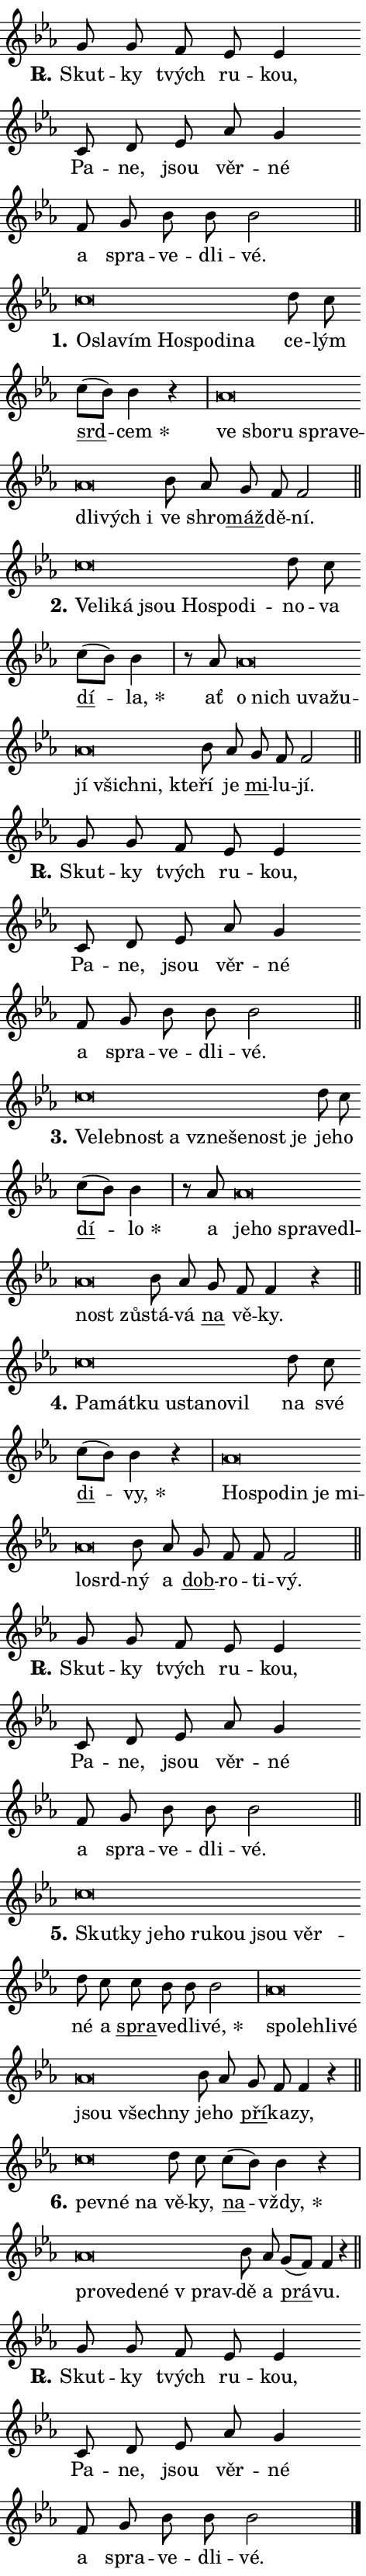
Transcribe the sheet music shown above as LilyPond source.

\version "2.24.0"
\header { tagline = "" }
\paper {
  indent = 0\cm
  top-margin = 0\cm
  right-margin = 0.13\cm % to fit lyric hyphens
  bottom-margin = 0\cm
  left-margin = 0\cm
  paper-width = 8\cm
  page-breaking = #ly:one-page-breaking
  system-system-spacing.basic-distance = #11
  score-system-spacing.basic-distance = #11
  ragged-last = ##f
}


%% Author: Thomas Morley
%% https://lists.gnu.org/archive/html/lilypond-user/2020-05/msg00002.html
#(define (line-position grob)
"Returns position of @var[grob} in current system:
   @code{'start}, if at first time-step
   @code{'end}, if at last time-step
   @code{'middle} otherwise
"
  (let* ((col (ly:item-get-column grob))
         (ln (ly:grob-object col 'left-neighbor))
         (rn (ly:grob-object col 'right-neighbor))
         (col-to-check-left (if (ly:grob? ln) ln col))
         (col-to-check-right (if (ly:grob? rn) rn col))
         (break-dir-left
           (and
             (ly:grob-property col-to-check-left 'non-musical #f)
             (ly:item-break-dir col-to-check-left)))
         (break-dir-right
           (and
             (ly:grob-property col-to-check-right 'non-musical #f)
             (ly:item-break-dir col-to-check-right))))
        (cond ((eqv? 1 break-dir-left) 'start)
              ((eqv? -1 break-dir-right) 'end)
              (else 'middle))))

#(define (tranparent-at-line-position vctor)
  (lambda (grob)
  "Relying on @code{line-position} select the relevant enry from @var{vctor}.
Used to determine transparency,"
    (case (line-position grob)
      ((end) (not (vector-ref vctor 0)))
      ((middle) (not (vector-ref vctor 1)))
      ((start) (not (vector-ref vctor 2))))))

noteHeadBreakVisibility =
#(define-music-function (break-visibility)(vector?)
"Makes @code{NoteHead}s transparent relying on @var{break-visibility}"
#{
  \override NoteHead.transparent =
    #(tranparent-at-line-position break-visibility)
#})

#(define delete-ledgers-for-transparent-note-heads
  (lambda (grob)
    "Reads whether a @code{NoteHead} is transparent.
If so this @code{NoteHead} is removed from @code{'note-heads} from
@var{grob}, which is supposed to be @code{LedgerLineSpanner}.
As a result ledgers are not printed for this @code{NoteHead}"
    (let* ((nhds-array (ly:grob-object grob 'note-heads))
           (nhds-list
             (if (ly:grob-array? nhds-array)
                 (ly:grob-array->list nhds-array)
                 '()))
           ;; Relies on the transparent-property being done before
           ;; Staff.LedgerLineSpanner.after-line-breaking is executed.
           ;; This is fragile ...
           (to-keep
             (remove
               (lambda (nhd)
                 (ly:grob-property nhd 'transparent #f))
               nhds-list)))
      ;; TODO find a better method to iterate over grob-arrays, similiar
      ;; to filter/remove etc for lists
      ;; For now rebuilt from scratch
      (set! (ly:grob-object grob 'note-heads)  '())
      (for-each
        (lambda (nhd)
          (ly:pointer-group-interface::add-grob grob 'note-heads nhd))
        to-keep))))

squashNotes = {
  \override NoteHead.X-extent = #'(-0.2 . 0.2)
  \override NoteHead.Y-extent = #'(-0.75 . 0)
  \override NoteHead.stencil =
    #(lambda (grob)
       (let ((pos (ly:grob-property grob 'staff-position)))
         (begin
           (if (< pos -7) (display "ERROR: Lower brevis then expected\n") (display ""))
           (if (<= pos -6) ly:text-interface::print ly:note-head::print))))
}
unSquashNotes = {
  \revert NoteHead.X-extent
  \revert NoteHead.Y-extent
  \revert NoteHead.stencil
}

hideNotes = \noteHeadBreakVisibility #begin-of-line-visible
unHideNotes = \noteHeadBreakVisibility #all-visible

% work-around for resetting accidentals
% https://lilypond.org/doc/v2.23/Documentation/notation/displaying-rhythms#unmetered-music
cadenzaMeasure = {
  \cadenzaOff
  \partial 1024 s1024
  \cadenzaOn
}

#(define-markup-command (accent layout props text) (markup?)
  "Underline accented syllable"
  (interpret-markup layout props
    #{\markup \override #'(offset . 4.3) \underline { #text }#}))

responsum = \markup \concat {
  "R" \hspace #-1.05 \path #0.1 #'((moveto 0 0.07) (lineto 0.9 0.8)) \hspace #0.05 "."
}

spaceSize = #0.6828661417322834 % exact space size for TeX Gyre Schola

\layout {
  \context {
    \Staff
    \remove "Time_signature_engraver"
    \override LedgerLineSpanner.after-line-breaking = #delete-ledgers-for-transparent-note-heads
  }
  \context {
    \Lyrics {
      \override LyricSpace.minimum-distance = \spaceSize
      \override LyricText.font-name = #"TeX Gyre Schola"
      \override LyricText.font-size = 1
      \override StanzaNumber.font-name = #"TeX Gyre Schola Bold"
      \override StanzaNumber.font-size = 1
    }
  }
  \context {
    \Score 
    \override NoteHead.text =
      #(lambda (grob) 
        (let ((pos (ly:grob-property grob 'staff-position)))
          #{\markup {
            \combine
              \halign #-0.55 \raise #(if (= pos -6) 0 0.5) \override #'(thickness . 2) \draw-line #'(3.2 . 0)
              \musicglyph "noteheads.sM1"
          }#}))
  }
}

% magnetic-lyrics.ily
%
%   written by
%     Jean Abou Samra <jean@abou-samra.fr>
%     Werner Lemberg <wl@gnu.org>
%
%   adapted by
%     Jiri Hon <jiri.hon@gmail.com>
%
% Version 2022-Apr-15

% https://www.mail-archive.com/lilypond-user@gnu.org/msg149350.html

#(define (Left_hyphen_pointer_engraver context)
   "Collect syllable-hyphen-syllable occurrences in lyrics and store
them in properties.  This engraver only looks to the left.  For
example, if the lyrics input is @code{foo -- bar}, it does the
following.

@itemize @bullet
@item
Set the @code{text} property of the @code{LyricHyphen} grob between
@q{foo} and @q{bar} to @code{foo}.

@item
Set the @code{left-hyphen} property of the @code{LyricText} grob with
text @q{foo} to the @code{LyricHyphen} grob between @q{foo} and
@q{bar}.
@end itemize

Use this auxiliary engraver in combination with the
@code{lyric-@/text::@/apply-@/magnetic-@/offset!} hook."
   (let ((hyphen #f)
         (text #f))
     (make-engraver
      (acknowledgers
       ((lyric-syllable-interface engraver grob source-engraver)
        (set! text grob)))
      (end-acknowledgers
       ((lyric-hyphen-interface engraver grob source-engraver)
        ;(when (not (grob::has-interface grob 'lyric-space-interface))
          (set! hyphen grob)));)
      ((stop-translation-timestep engraver)
       (when (and text hyphen)
         (ly:grob-set-object! text 'left-hyphen hyphen))
       (set! text #f)
       (set! hyphen #f)))))

#(define (lyric-text::apply-magnetic-offset! grob)
   "If the space between two syllables is less than the value in
property @code{LyricText@/.details@/.squash-threshold}, move the right
syllable to the left so that it gets concatenated with the left
syllable.

Use this function as a hook for
@code{LyricText@/.after-@/line-@/breaking} if the
@code{Left_@/hyphen_@/pointer_@/engraver} is active."
   (let ((hyphen (ly:grob-object grob 'left-hyphen #f)))
     (when hyphen
       (let ((left-text (ly:spanner-bound hyphen LEFT)))
         (when (grob::has-interface left-text 'lyric-syllable-interface)
           (let* ((common (ly:grob-common-refpoint grob left-text X))
                  (this-x-ext (ly:grob-extent grob common X))
                  (left-x-ext
                   (begin
                     ;; Trigger magnetism for left-text.
                     (ly:grob-property left-text 'after-line-breaking)
                     (ly:grob-extent left-text common X)))
                  ;; `delta` is the gap width between two syllables.
                  (delta (- (interval-start this-x-ext)
                            (interval-end left-x-ext)))
                  (details (ly:grob-property grob 'details))
                  (threshold (assoc-get 'squash-threshold details 0.2)))
             (when (< delta threshold)
               (let* (;; We have to manipulate the input text so that
                      ;; ligatures crossing syllable boundaries are not
                      ;; disabled.  For languages based on the Latin
                      ;; script this is essentially a beautification.
                      ;; However, for non-Western scripts it can be a
                      ;; necessity.
                      (lt (ly:grob-property left-text 'text))
                      (rt (ly:grob-property grob 'text))
                      (is-space (grob::has-interface hyphen 'lyric-space-interface))
                      (space (if is-space " " ""))
                      (extra-delta (if is-space spaceSize 0))
                      ;; Append new syllable.
                      (ltrt-space (if (and (string? lt) (string? rt))
                                (string-append lt space rt)
                                (make-concat-markup (list lt space rt))))
                      ;; Right-align `ltrt` to the right side.
                      (ltrt-space-markup (grob-interpret-markup
                               grob
                               (make-translate-markup
                                (cons (interval-length this-x-ext) 0)
                                (make-right-align-markup ltrt-space)))))
                 (begin
                   ;; Don't print `left-text`.
                   (ly:grob-set-property! left-text 'stencil #f)
                   ;; Set text and stencil (which holds all collected
                   ;; syllables so far) and shift it to the left.
                   (ly:grob-set-property! grob 'text ltrt-space)
                   (ly:grob-set-property! grob 'stencil ltrt-space-markup)
                   (ly:grob-translate-axis! grob (- (- delta extra-delta)) X))))))))))


#(define (lyric-hyphen::displace-bounds-first grob)
   ;; Make very sure this callback isn't triggered too early.
   (let ((left (ly:spanner-bound grob LEFT))
         (right (ly:spanner-bound grob RIGHT)))
     (ly:grob-property left 'after-line-breaking)
     (ly:grob-property right 'after-line-breaking)
     (ly:lyric-hyphen::print grob)))

squashThreshold = #0.4

\layout {
  \context {
    \Lyrics
    \consists #Left_hyphen_pointer_engraver
    \override LyricText.after-line-breaking =
      #lyric-text::apply-magnetic-offset!
    \override LyricHyphen.stencil = #lyric-hyphen::displace-bounds-first
    \override LyricText.details.squash-threshold = \squashThreshold
    \override LyricHyphen.minimum-distance = 0
    \override LyricHyphen.minimum-length = \squashThreshold
  }
}

squashText = \override LyricText.details.squash-threshold = 9999
unSquashText = \override LyricText.details.squash-threshold = \squashThreshold

leftText = \override LyricText.self-alignment-X = #LEFT
unLeftText = \revert LyricText.self-alignment-X

starOffset = #(lambda (grob) 
                (let ((x_offset (ly:self-alignment-interface::aligned-on-x-parent grob)))
                  (if (= x_offset 0) 0 (+ x_offset 1.2))))

star = #(define-music-function (syllable)(string?)
"Append star separator at the end of a syllable"
#{
  \once \override LyricText.X-offset = #starOffset
  \lyricmode { \markup {
    #syllable
    \override #'((font-name . "TeX Gyre Schola Bold")) \hspace #0.2 \lower #0.65 \larger "*"
  } }
#})

starAccent = #(define-music-function (syllable)(string?)
"Append star separator at the end of a syllable and make accent"
#{
  \once \override LyricText.X-offset = #starOffset
  \lyricmode { \markup {
    \accent #syllable
    \override #'((font-name . "TeX Gyre Schola Bold")) \hspace #0.2 \lower #0.65 \larger "*"
  } }
#})

breath = #(define-music-function (syllable)(string?)
"Append breathing indicator at the end of a syllable"
#{
  \lyricmode { \markup { #syllable "+" } }
#})

optionalBreath = #(define-music-function (syllable)(string?)
"Append optional breathing indicator at the end of a syllable"
#{
  \lyricmode { \markup { #syllable "(+)" } }
#})


\score {
    <<
        \new Voice = "melody" { \cadenzaOn \key es \major \relative { g'8 g f es es4 \bar "" c8 d es as g4 \bar "" f8 g bes bes bes2 \cadenzaMeasure \bar "||" \break } }
        \new Lyrics \lyricsto "melody" { \lyricmode { \set stanza = \responsum
Skut -- ky tvých ru -- kou, Pa -- ne, jsou věr -- né a spra -- ve -- dli -- vé. } }
    >>
    \layout {}
}

\score {
    <<
        \new Voice = "melody" { \cadenzaOn \key es \major \relative { \squashNotes c''\breve*1/16 \hideNotes \breve*1/16 \bar "" \breve*1/16 \bar "" \breve*1/16 \bar "" \breve*1/16 \bar "" \breve*1/16 \breve*1/16 \bar "" \unHideNotes \unSquashNotes d8 c \bar "" c[( bes)] bes4 r \cadenzaMeasure \bar "|" \squashNotes as\breve*1/16 \hideNotes \breve*1/16 \bar "" \breve*1/16 \bar "" \breve*1/16 \bar "" \breve*1/16 \bar "" \breve*1/16 \bar "" \breve*1/16 \breve*1/16 \bar "" \unHideNotes \unSquashNotes bes8 as \bar "" g f f2 \cadenzaMeasure \bar "||" \break } }
        \new Lyrics \lyricsto "melody" { \lyricmode { \set stanza = "1."
\leftText O -- \squashText sla -- vím Ho -- spo -- di -- na \unLeftText \unSquashText ce -- lým \markup \accent srd -- \star cem \leftText ve \squashText sbo -- ru spra -- ve -- dli -- vých i \unLeftText \unSquashText ve shro -- \markup \accent máž -- dě -- ní. } }
    >>
    \layout {}
}

\score {
    <<
        \new Voice = "melody" { \cadenzaOn \key es \major \relative { \squashNotes c''\breve*1/16 \hideNotes \breve*1/16 \bar "" \breve*1/16 \bar "" \breve*1/16 \bar "" \breve*1/16 \bar "" \breve*1/16 \breve*1/16 \bar "" \unHideNotes \unSquashNotes d8 c \bar "" c[( bes)] bes4 \cadenzaMeasure \bar "|" r8 as8 \squashNotes as\breve*1/16 \hideNotes \breve*1/16 \bar "" \breve*1/16 \bar "" \breve*1/16 \bar "" \breve*1/16 \bar "" \breve*1/16 \bar "" \breve*1/16 \bar "" \breve*1/16 \breve*1/16 \bar "" \unHideNotes \unSquashNotes bes8 as \bar "" g f f2 \cadenzaMeasure \bar "||" \break } }
        \new Lyrics \lyricsto "melody" { \lyricmode { \set stanza = "2."
\leftText Ve -- \squashText li -- ká jsou Ho -- spo -- di -- \unLeftText \unSquashText no -- va \markup \accent dí -- \star la, ať \leftText o \squashText nich u -- va -- žu -- jí všich -- ni, kte -- \unLeftText \unSquashText ří je \markup \accent mi -- lu -- jí. } }
    >>
    \layout {}
}

\score {
    <<
        \new Voice = "melody" { \cadenzaOn \key es \major \relative { g'8 g f es es4 \bar "" c8 d es as g4 \bar "" f8 g bes bes bes2 \cadenzaMeasure \bar "||" \break } }
        \new Lyrics \lyricsto "melody" { \lyricmode { \set stanza = \responsum
Skut -- ky tvých ru -- kou, Pa -- ne, jsou věr -- né a spra -- ve -- dli -- vé. } }
    >>
    \layout {}
}

\score {
    <<
        \new Voice = "melody" { \cadenzaOn \key es \major \relative { \squashNotes c''\breve*1/16 \hideNotes \breve*1/16 \bar "" \breve*1/16 \bar "" \breve*1/16 \bar "" \breve*1/16 \bar "" \breve*1/16 \bar "" \breve*1/16 \breve*1/16 \bar "" \unHideNotes \unSquashNotes d8 c \bar "" c[( bes)] bes4 \cadenzaMeasure \bar "|" r8 as8 \squashNotes as\breve*1/16 \hideNotes \breve*1/16 \bar "" \breve*1/16 \bar "" \breve*1/16 \bar "" \breve*1/16 \bar "" \breve*1/16 \breve*1/16 \bar "" \unHideNotes \unSquashNotes bes8 as \bar "" g f f4 r \cadenzaMeasure \bar "||" \break } }
        \new Lyrics \lyricsto "melody" { \lyricmode { \set stanza = "3."
\leftText Ve -- \squashText leb -- nost a vzne -- še -- nost je \unLeftText \unSquashText je -- ho \markup \accent dí -- \star lo a \leftText je -- \squashText ho spra -- ve -- dl -- nost zů -- \unLeftText \unSquashText stá -- vá \markup \accent na vě -- ky. } }
    >>
    \layout {}
}

\score {
    <<
        \new Voice = "melody" { \cadenzaOn \key es \major \relative { \squashNotes c''\breve*1/16 \hideNotes \breve*1/16 \bar "" \breve*1/16 \bar "" \breve*1/16 \bar "" \breve*1/16 \bar "" \breve*1/16 \breve*1/16 \bar "" \unHideNotes \unSquashNotes d8 c \bar "" c[( bes)] bes4 r \cadenzaMeasure \bar "|" \squashNotes as\breve*1/16 \hideNotes \breve*1/16 \bar "" \breve*1/16 \bar "" \breve*1/16 \bar "" \breve*1/16 \bar "" \breve*1/16 \breve*1/16 \bar "" \unHideNotes \unSquashNotes bes8 as \bar "" g f f f2 \cadenzaMeasure \bar "||" \break } }
        \new Lyrics \lyricsto "melody" { \lyricmode { \set stanza = "4."
\leftText Pa -- \squashText mát -- ku u -- sta -- no -- vil \unLeftText \unSquashText na své \markup \accent di -- \star vy, \leftText Ho -- \squashText spo -- din je mi -- lo -- srd -- \unLeftText \unSquashText ný a \markup \accent dob -- ro -- ti -- vý. } }
    >>
    \layout {}
}

\score {
    <<
        \new Voice = "melody" { \cadenzaOn \key es \major \relative { g'8 g f es es4 \bar "" c8 d es as g4 \bar "" f8 g bes bes bes2 \cadenzaMeasure \bar "||" \break } }
        \new Lyrics \lyricsto "melody" { \lyricmode { \set stanza = \responsum
Skut -- ky tvých ru -- kou, Pa -- ne, jsou věr -- né a spra -- ve -- dli -- vé. } }
    >>
    \layout {}
}

\score {
    <<
        \new Voice = "melody" { \cadenzaOn \key es \major \relative { \squashNotes c''\breve*1/16 \hideNotes \breve*1/16 \bar "" \breve*1/16 \bar "" \breve*1/16 \bar "" \breve*1/16 \bar "" \breve*1/16 \bar "" \breve*1/16 \breve*1/16 \bar "" \unHideNotes \unSquashNotes d8 c \bar "" c bes bes bes2 \cadenzaMeasure \bar "|" \squashNotes as\breve*1/16 \hideNotes \breve*1/16 \bar "" \breve*1/16 \bar "" \breve*1/16 \bar "" \breve*1/16 \bar "" \breve*1/16 \breve*1/16 \bar "" \unHideNotes \unSquashNotes bes8 as \bar "" g f f4 r \cadenzaMeasure \bar "||" \break } }
        \new Lyrics \lyricsto "melody" { \lyricmode { \set stanza = "5."
\leftText Skut -- \squashText ky je -- ho ru -- kou jsou věr -- \unLeftText \unSquashText né a \markup \accent spra -- ve -- dli -- \star vé, \leftText spo -- \squashText leh -- li -- vé jsou všech -- ny \unLeftText \unSquashText je -- ho \markup \accent pří -- ka -- zy, } }
    >>
    \layout {}
}

\score {
    <<
        \new Voice = "melody" { \cadenzaOn \key es \major \relative { \squashNotes c''\breve*1/16 \hideNotes \breve*1/16 \breve*1/16 \bar "" \unHideNotes \unSquashNotes d8 c \bar "" c[( bes)] bes4 r \cadenzaMeasure \bar "|" \squashNotes as\breve*1/16 \hideNotes \breve*1/16 \bar "" \breve*1/16 \bar "" \breve*1/16 \breve*1/16 \bar "" \unHideNotes \unSquashNotes bes8 as \bar "" g[( f)] f4 r \cadenzaMeasure \bar "||" \break } }
        \new Lyrics \lyricsto "melody" { \lyricmode { \set stanza = "6."
\leftText pev -- \squashText né na \unLeftText \unSquashText vě -- ky, \markup \accent na -- \star vždy, \leftText pro -- \squashText ve -- de -- né "v prav" -- \unLeftText \unSquashText dě a \markup \accent prá -- vu. } }
    >>
    \layout {}
}

\score {
    <<
        \new Voice = "melody" { \cadenzaOn \key es \major \relative { g'8 g f es es4 \bar "" c8 d es as g4 \bar "" f8 g bes bes bes2 \cadenzaMeasure \bar "||" \break } \bar "|." }
        \new Lyrics \lyricsto "melody" { \lyricmode { \set stanza = \responsum
Skut -- ky tvých ru -- kou, Pa -- ne, jsou věr -- né a spra -- ve -- dli -- vé. } }
    >>
    \layout {}
}
